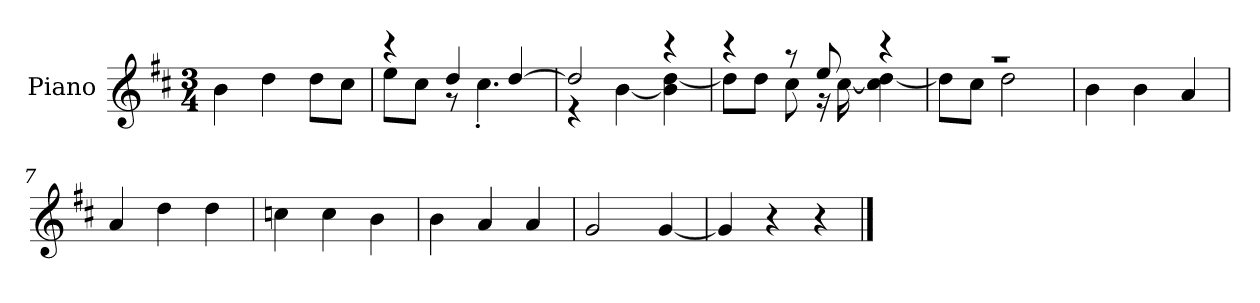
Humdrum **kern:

**kern
*part1
*staff1
*I"Piano
*I'P-no
*clefG2
*k[f#c#]
*M3/4
*MM178
=1
4b\
4dd\
8dd\L
8cc#\J
=2
*^
4r	8ee\L
.	8cc#\J
4dd/	8r
.	4.cc#'\
[4dd/	.
=3	=3
2dd/]	4r
.	[4b\
4r	4b\] [4dd\
=4	=4
4r	8dd\L]
.	8dd\J
8r	8cc#\
8ee/	16r
.	[16cc#\
4r	4cc#\] [4dd\
=5	=5
2.r	8dd\L]
.	8cc#\J
.	2dd\
*v	*v
=6
4b\
4b\
4a/
=7
4a/
4dd\
4dd\
=8
4ccn\
4cc\
4b\
!!LO:LB:g=z
=9
4b\
4a/
4a/
=10
2g/
[4g/
=11
4g/]
4r
4r
==
*-
